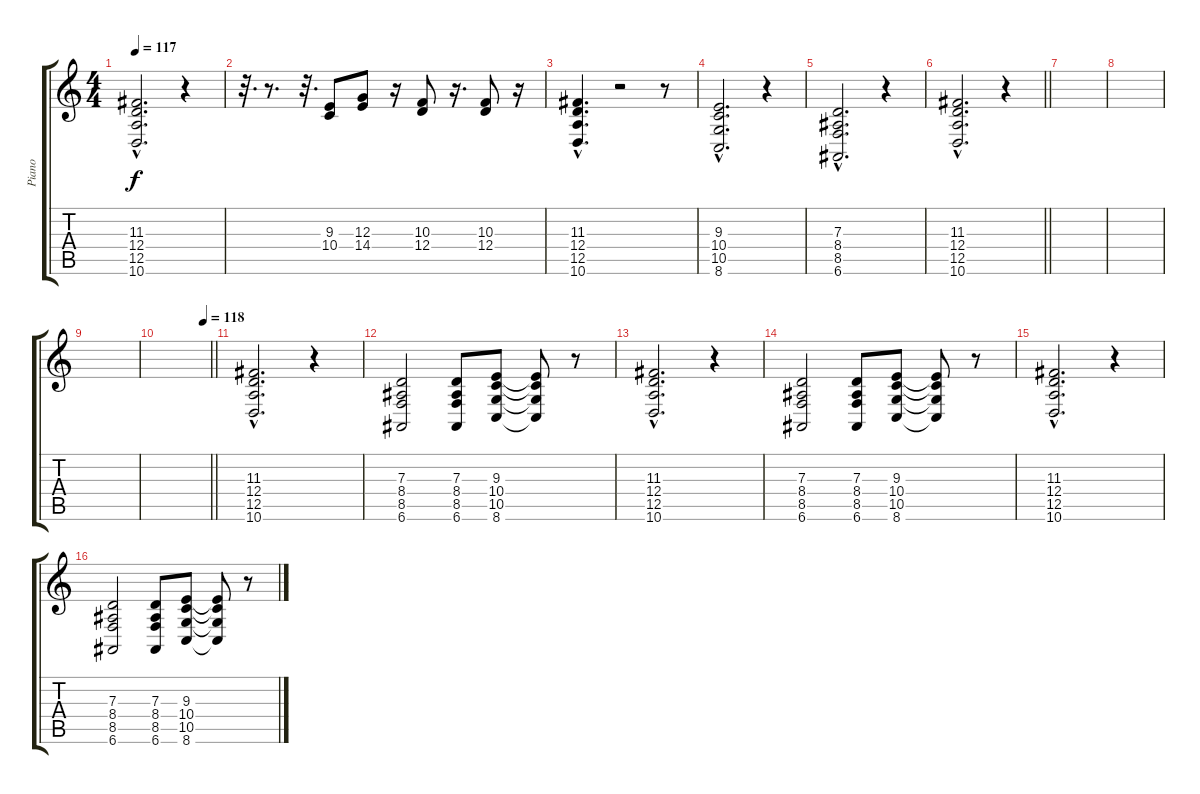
\track ("Piano" "Piano") {instrument acousticgrandpiano}
\staff {score tabs}
\tuning (E4 B3 G3 D3 A2 E2) {hide}
\ts (4 4)
\tempo 117
\clef g2
\ks c
(11.3{hac} 12.4{hac} 12.5{hac} 10.6{hac}).2{d dy f} r.4 |
r.32{d} r.8{d} r.32{d} (9.3 10.4).8 (12.3 14.4).8 r.16 (10.3 12.4).8 r.16{d} (10.3 12.4).8 r.16 |
(11.3{hac} 12.4{hac} 12.5{hac} 10.6{hac}).4{d} r.2 r.8 |
(9.3{hac} 10.4{hac} 10.5{hac} 8.6{hac}).2{d} r.4 |
(7.3{hac} 8.4{hac} 8.5{hac} 6.6{hac}).2{d} r.4 |
\barLineRight lightlight
(11.3{hac} 12.4{hac} 12.5{hac} 10.6{hac}).2{d} r.4 |
|
|
|
\tempo (118 0.875)
\barLineRight lightlight
|
(11.3{hac} 12.4{hac} 12.5{hac} 10.6{hac}).2{d} r.4 |
(7.3 8.4 8.5 6.6).2 (7.3 8.4 8.5 6.6).8 (9.3 10.4 10.5 8.6).8 (9.3{t} 10.4{t} 10.5{t} 8.6{t}).8 r.8 |
(11.3{hac} 12.4{hac} 12.5{hac} 10.6{hac}).2{d} r.4 |
(7.3 8.4 8.5 6.6).2 (7.3 8.4 8.5 6.6).8 (9.3 10.4 10.5 8.6).8 (9.3{t} 10.4{t} 10.5{t} 8.6{t}).8 r.8 |
(11.3{hac} 12.4{hac} 12.5{hac} 10.6{hac}).2{d} r.4 |
(7.3 8.4 8.5 6.6).2 (7.3 8.4 8.5 6.6).8 (9.3 10.4 10.5 8.6).8 (9.3{t} 10.4{t} 10.5{t} 8.6{t}).8 r.8
